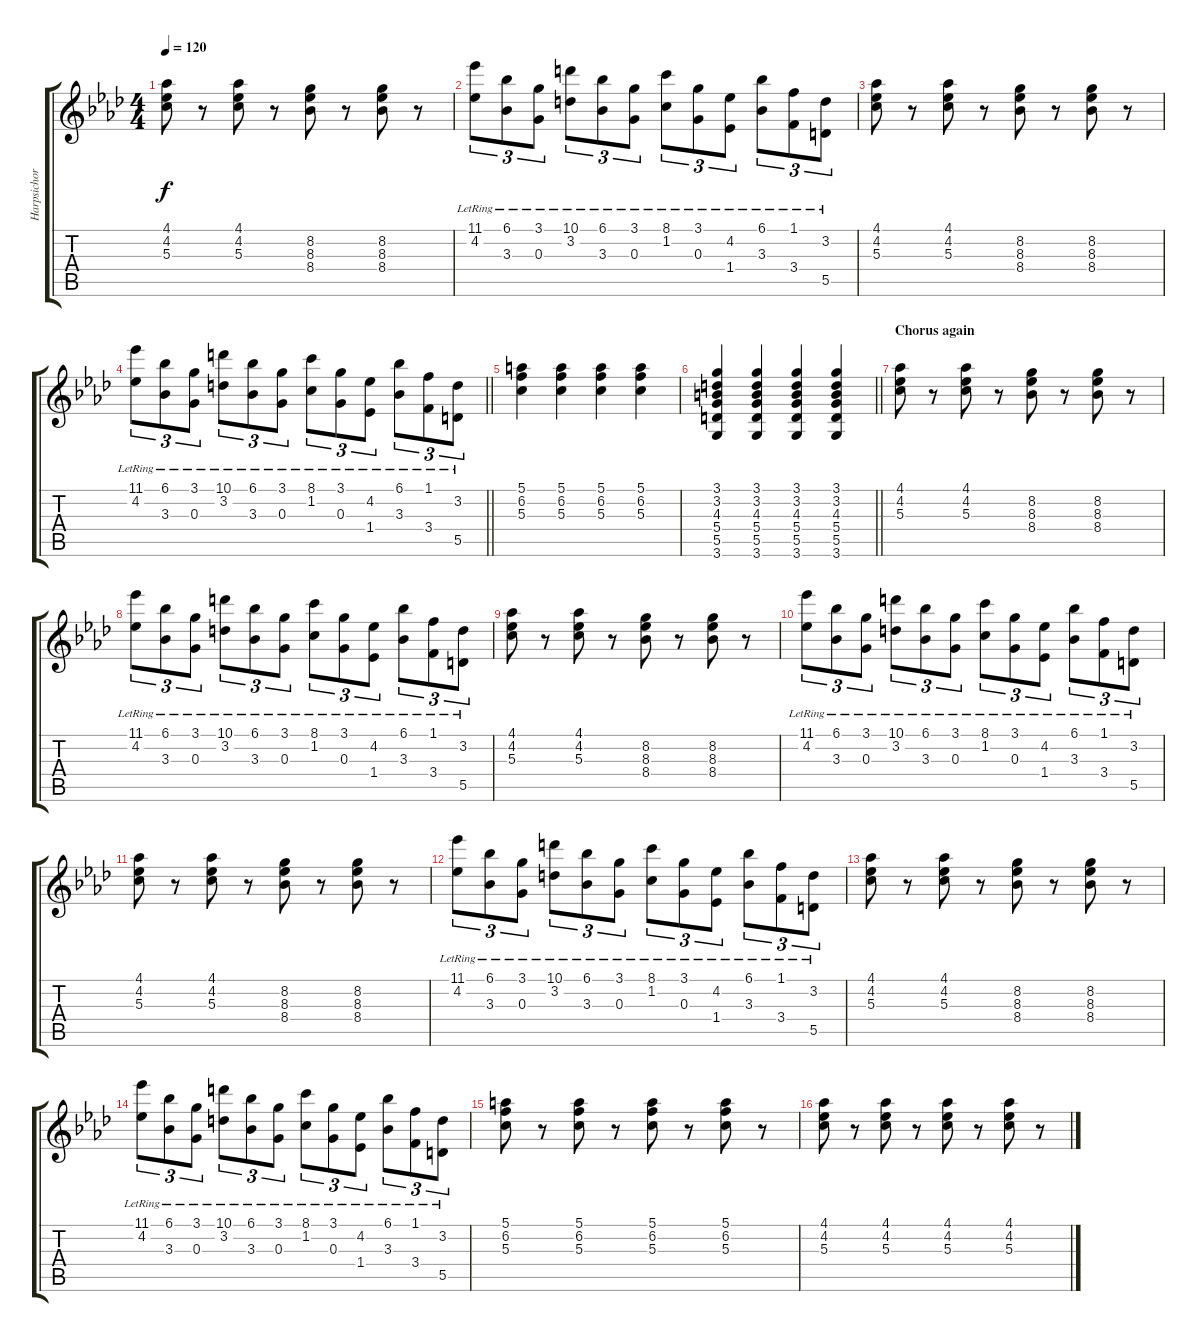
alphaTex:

\track ("Harpsichord" "Harpsichor") {instrument harpsichord}
\staff {score tabs}
\tuning (E5 B4 G4 D4 A3 E3) {hide}
\ts (4 4)
\tempo 120
\clef g2
\ks ab
(4.1 4.2 5.3).8{dy f} r.8 (4.1 4.2 5.3).8 r.8 (8.2 8.3 8.4).8 r.8 (8.2 8.3 8.4).8 r.8 |
(11.1{lr} 4.2{lr}).8{tu (3 2)} (6.1{lr} 3.3{lr}).8{tu (3 2)} (3.1{lr} 0.3{lr}).8{tu (3 2)} (10.1{lr} 3.2{lr}).8{tu (3 2)} (6.1{lr} 3.3{lr}).8{tu (3 2)} (3.1{lr} 0.3{lr}).8{tu (3 2)} (8.1{lr} 1.2{lr}).8{tu (3 2)} (3.1{lr} 0.3{lr}).8{tu (3 2)} (4.2{lr} 1.4{lr}).8{tu (3 2)} (6.1{lr} 3.3{lr}).8{tu (3 2)} (1.1{lr} 3.4{lr}).8{tu (3 2)} (3.2{lr} 5.5{lr}).8{tu (3 2)} |
(4.1 4.2 5.3).8 r.8 (4.1 4.2 5.3).8 r.8 (8.2 8.3 8.4).8 r.8 (8.2 8.3 8.4).8 r.8 |
\barLineRight lightlight
(11.1{lr} 4.2{lr}).8{tu (3 2)} (6.1{lr} 3.3{lr}).8{tu (3 2)} (3.1{lr} 0.3{lr}).8{tu (3 2)} (10.1{lr} 3.2{lr}).8{tu (3 2)} (6.1{lr} 3.3{lr}).8{tu (3 2)} (3.1{lr} 0.3{lr}).8{tu (3 2)} (8.1{lr} 1.2{lr}).8{tu (3 2)} (3.1{lr} 0.3{lr}).8{tu (3 2)} (4.2{lr} 1.4{lr}).8{tu (3 2)} (6.1{lr} 3.3{lr}).8{tu (3 2)} (1.1{lr} 3.4{lr}).8{tu (3 2)} (3.2{lr} 5.5{lr}).8{tu (3 2)} |
(5.1 6.2 5.3).4 (5.1 6.2 5.3).4 (5.1 6.2 5.3).4 (5.1 6.2 5.3).4 |
\barLineRight lightlight
(3.1 3.2 4.3 5.4 5.5 3.6).4 (3.1 3.2 4.3 5.4 5.5 3.6).4 (3.1 3.2 4.3 5.4 5.5 3.6).4 (3.1 3.2 4.3 5.4 5.5 3.6).4 |
\section ("" "Chorus again")
(4.1 4.2 5.3).8 r.8 (4.1 4.2 5.3).8 r.8 (8.2 8.3 8.4).8 r.8 (8.2 8.3 8.4).8 r.8 |
(11.1{lr} 4.2{lr}).8{tu (3 2)} (6.1{lr} 3.3{lr}).8{tu (3 2)} (3.1{lr} 0.3{lr}).8{tu (3 2)} (10.1{lr} 3.2{lr}).8{tu (3 2)} (6.1{lr} 3.3{lr}).8{tu (3 2)} (3.1{lr} 0.3{lr}).8{tu (3 2)} (8.1{lr} 1.2{lr}).8{tu (3 2)} (3.1{lr} 0.3{lr}).8{tu (3 2)} (4.2{lr} 1.4{lr}).8{tu (3 2)} (6.1{lr} 3.3{lr}).8{tu (3 2)} (1.1{lr} 3.4{lr}).8{tu (3 2)} (3.2{lr} 5.5{lr}).8{tu (3 2)} |
(4.1 4.2 5.3).8 r.8 (4.1 4.2 5.3).8 r.8 (8.2 8.3 8.4).8 r.8 (8.2 8.3 8.4).8 r.8 |
(11.1{lr} 4.2{lr}).8{tu (3 2)} (6.1{lr} 3.3{lr}).8{tu (3 2)} (3.1{lr} 0.3{lr}).8{tu (3 2)} (10.1{lr} 3.2{lr}).8{tu (3 2)} (6.1{lr} 3.3{lr}).8{tu (3 2)} (3.1{lr} 0.3{lr}).8{tu (3 2)} (8.1{lr} 1.2{lr}).8{tu (3 2)} (3.1{lr} 0.3{lr}).8{tu (3 2)} (4.2{lr} 1.4{lr}).8{tu (3 2)} (6.1{lr} 3.3{lr}).8{tu (3 2)} (1.1{lr} 3.4{lr}).8{tu (3 2)} (3.2{lr} 5.5{lr}).8{tu (3 2)} |
(4.1 4.2 5.3).8 r.8 (4.1 4.2 5.3).8 r.8 (8.2 8.3 8.4).8 r.8 (8.2 8.3 8.4).8 r.8 |
(11.1{lr} 4.2{lr}).8{tu (3 2)} (6.1{lr} 3.3{lr}).8{tu (3 2)} (3.1{lr} 0.3{lr}).8{tu (3 2)} (10.1{lr} 3.2{lr}).8{tu (3 2)} (6.1{lr} 3.3{lr}).8{tu (3 2)} (3.1{lr} 0.3{lr}).8{tu (3 2)} (8.1{lr} 1.2{lr}).8{tu (3 2)} (3.1{lr} 0.3{lr}).8{tu (3 2)} (4.2{lr} 1.4{lr}).8{tu (3 2)} (6.1{lr} 3.3{lr}).8{tu (3 2)} (1.1{lr} 3.4{lr}).8{tu (3 2)} (3.2{lr} 5.5{lr}).8{tu (3 2)} |
(4.1 4.2 5.3).8 r.8 (4.1 4.2 5.3).8 r.8 (8.2 8.3 8.4).8 r.8 (8.2 8.3 8.4).8 r.8 |
(11.1{lr} 4.2{lr}).8{tu (3 2)} (6.1{lr} 3.3{lr}).8{tu (3 2)} (3.1{lr} 0.3{lr}).8{tu (3 2)} (10.1{lr} 3.2{lr}).8{tu (3 2)} (6.1{lr} 3.3{lr}).8{tu (3 2)} (3.1{lr} 0.3{lr}).8{tu (3 2)} (8.1{lr} 1.2{lr}).8{tu (3 2)} (3.1{lr} 0.3{lr}).8{tu (3 2)} (4.2{lr} 1.4{lr}).8{tu (3 2)} (6.1{lr} 3.3{lr}).8{tu (3 2)} (1.1{lr} 3.4{lr}).8{tu (3 2)} (3.2{lr} 5.5{lr}).8{tu (3 2)} |
(5.1 6.2 5.3).8{volume 0} r.8 (5.1 6.2 5.3).8 r.8 (5.1 6.2 5.3).8 r.8 (5.1 6.2 5.3).8 r.8 |
(4.1 4.2 5.3).8 r.8 (4.1 4.2 5.3).8 r.8 (4.1 4.2 5.3).8 r.8 (4.1 4.2 5.3).8 r.8
